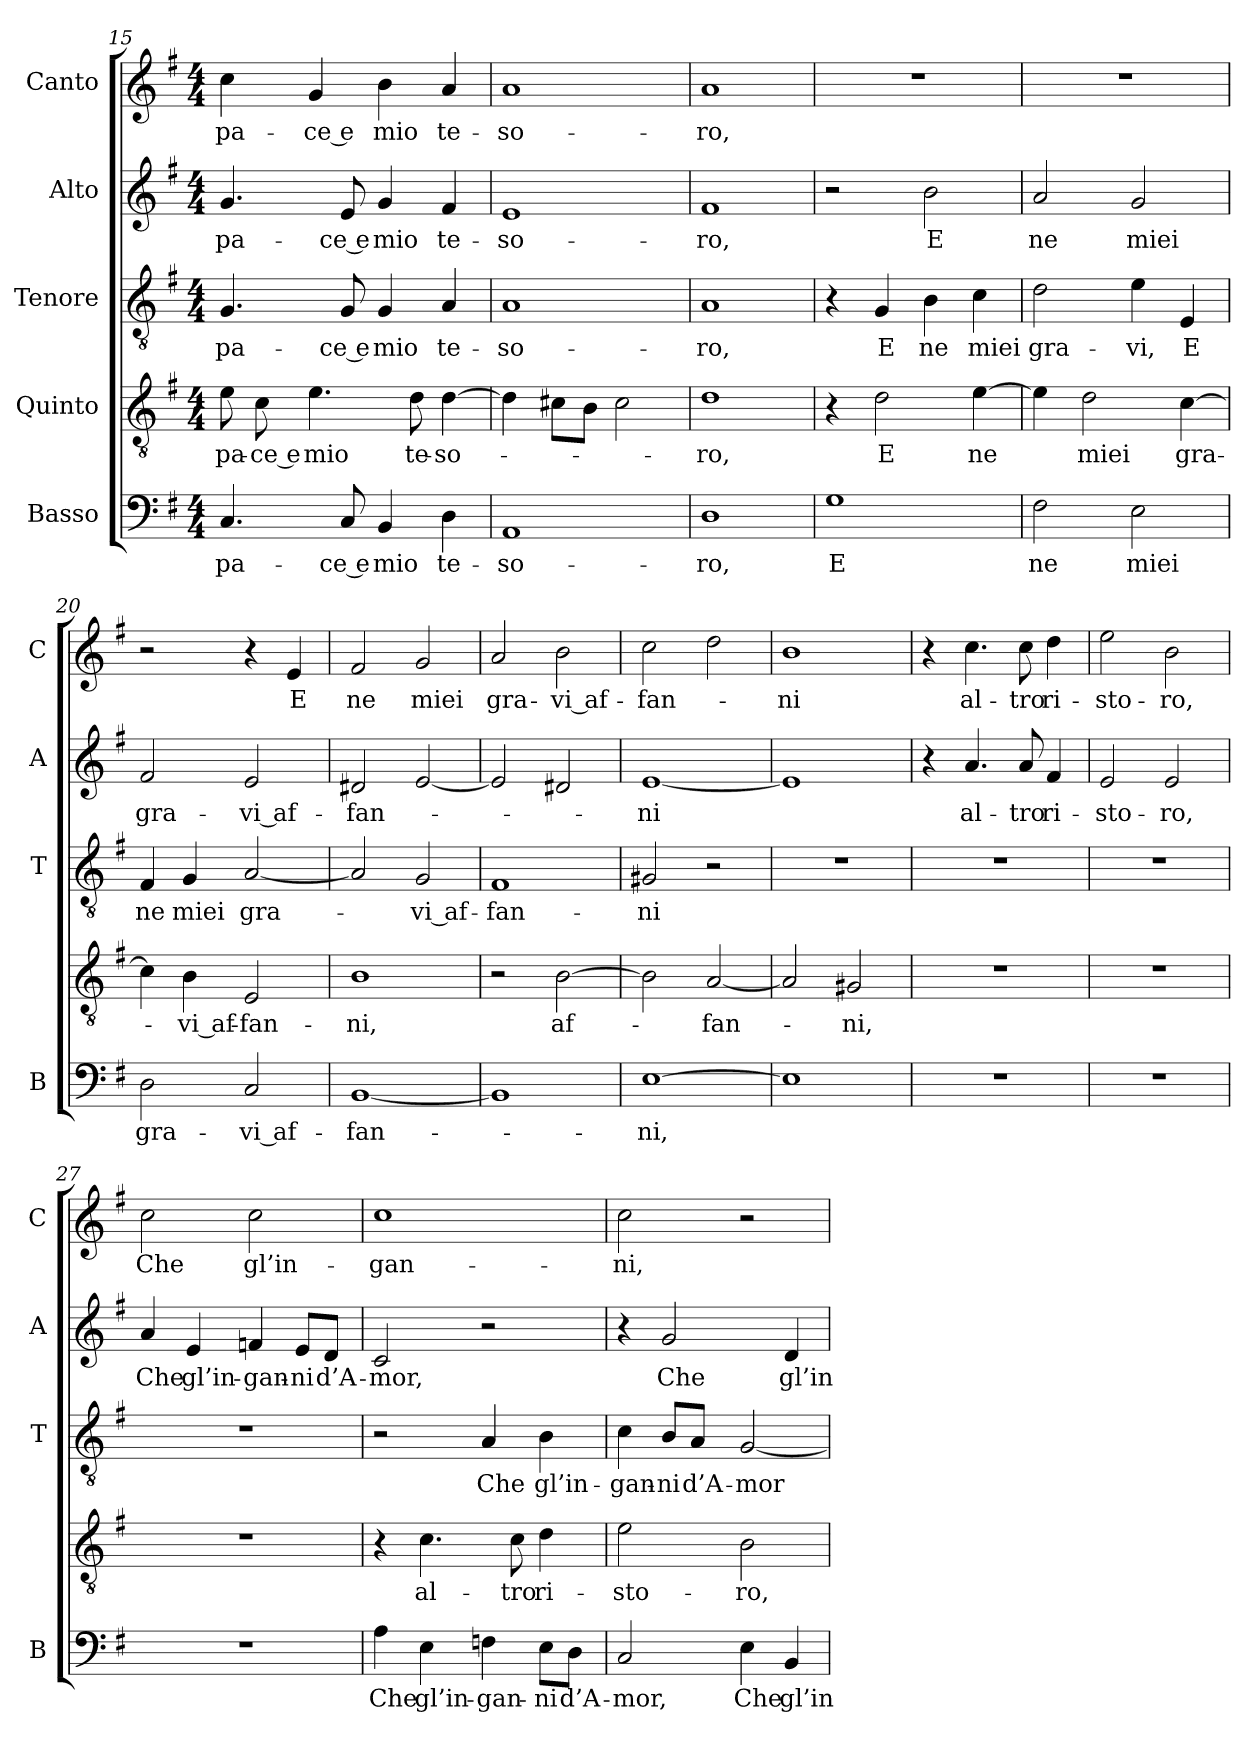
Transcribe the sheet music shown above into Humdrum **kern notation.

**kern	**text	**kern	**text	**kern	**text	**kern	**text	**kern	**text
*part5	*part5	*part4	*part4	*part3	*part3	*part2	*part2	*part1	*part1
*staff5	*staff5	*staff4	*staff4	*staff3	*staff3	*staff2	*staff2	*staff1	*staff1
*I"Basso	*	*I"Quinto	*	*I"Tenore	*	*I"Alto	*	*I"Canto	*
*I'B	*	*	*	*I'T	*	*I'A	*	*I'C	*
*clefF4	*	*clefGv2	*	*clefGv2	*	*clefG2	*	*clefG2	*
*k[f#]	*	*k[f#]	*	*k[f#]	*	*k[f#]	*	*k[f#]	*
*G:	*	*G:	*	*G:	*	*G:	*	*G:	*
*M4/4	*	*M4/4	*	*M4/4	*	*M4/4	*	*M4/4	*
=15	=15	=15	=15	=15	=15	=15	=15	=15	=15
!	!LO:LY:b	!	!LO:LY:b	!	!LO:LY:b	!	!LO:LY:b	!	!LO:LY:b
4.C/	pa-	8e\	pa-	4.G/	pa-	4.g/	pa-	4cc\	pa-
!	!	!	!LO:LY:b	!	!	!	!	!	!
.	.	8c\	-ce e	.	.	.	.	.	.
!	!	!	!LO:LY:b	!	!	!	!	!	!LO:LY:b
.	.	4.e\	mio	.	.	.	.	4g/	-ce e
!	!LO:LY:b	!	!	!	!LO:LY:b	!	!LO:LY:b	!	!
8C/	-ce e	.	.	8G/	-ce e	8e/	-ce e	.	.
!	!LO:LY:b	!	!	!	!LO:LY:b	!	!LO:LY:b	!	!LO:LY:b
4BB/	mio	.	.	4G/	mio	4g/	mio	4b\	mio
!	!	!	!LO:LY:b	!	!	!	!	!	!
.	.	8d\	te-	.	.	.	.	.	.
!	!LO:LY:b	!	!LO:LY:b	!	!LO:LY:b	!	!LO:LY:b	!	!LO:LY:b
4D\	te-	[4d\	-so-	4A/	te-	4f#/	te-	4a/	te-
=16	=16	=16	=16	=16	=16	=16	=16	=16	=16
!	!LO:LY:b	!	!	!	!LO:LY:b	!	!LO:LY:b	!	!LO:LY:b
1AA	-so-	4d\]	.	1A	-so-	1e	-so-	1a	-so-
.	.	8c#X\L	.	.	.	.	.	.	.
.	.	8B\J	.	.	.	.	.	.	.
.	.	2c#\	.	.	.	.	.	.	.
=17	=17	=17	=17	=17	=17	=17	=17	=17	=17
!	!LO:LY:b	!	!LO:LY:b	!	!LO:LY:b	!	!LO:LY:b	!	!LO:LY:b
1D	-ro,	1d	-ro,	1A	-ro,	1f#	-ro,	1a	-ro,
=18	=18	=18	=18	=18	=18	=18	=18	=18	=18
!	!LO:LY:b	!	!	!	!	!	!	!	!
1G	E	4r	.	4r	.	2r	.	1r	.
!	!	!	!LO:LY:b	!	!LO:LY:b	!	!	!	!
.	.	2d\	E	4G/	E	.	.	.	.
!	!	!	!	!	!LO:LY:b	!	!LO:LY:b	!	!
.	.	.	.	4B\	ne	2b\	E	.	.
!	!	!	!LO:LY:b	!	!LO:LY:b	!	!	!	!
.	.	[4e\	ne	4c\	miei	.	.	.	.
=19	=19	=19	=19	=19	=19	=19	=19	=19	=19
!	!LO:LY:b	!	!	!	!LO:LY:b	!	!LO:LY:b	!	!
2F#\	ne	4e\]	.	2d\	gra-	2a/	ne	1r	.
!	!	!	!LO:LY:b	!	!	!	!	!	!
.	.	2d\	miei	.	.	.	.	.	.
!	!LO:LY:b	!	!	!	!LO:LY:b	!	!LO:LY:b	!	!
2E\	miei	.	.	4e\	-vi,	2g/	miei	.	.
!	!	!	!LO:LY:b	!	!LO:LY:b	!	!	!	!
.	.	[4c\	gra-	4E/	E	.	.	.	.
!!LO:LB:g=z
=20	=20	=20	=20	=20	=20	=20	=20	=20	=20
!	!LO:LY:b	!	!	!	!LO:LY:b	!	!LO:LY:b	!	!
2D\	gra-	4c\]	.	4F#/	ne	2f#/	gra-	2r	.
!	!	!	!LO:LY:b	!	!LO:LY:b	!	!	!	!
.	.	4B\	-vi af-	4G/	miei	.	.	.	.
!	!LO:LY:b	!	!LO:LY:b	!	!LO:LY:b	!	!LO:LY:b	!	!
2C/	-vi af-	2E/	-fan-	[2A/	gra-	2e/	-vi af-	4r	.
!	!	!	!	!	!	!	!	!	!LO:LY:b
.	.	.	.	.	.	.	.	4e/	E
=21	=21	=21	=21	=21	=21	=21	=21	=21	=21
!	!LO:LY:b	!	!LO:LY:b	!	!	!	!LO:LY:b	!	!LO:LY:b
[1BB	-fan-	1B	-ni,	2A/]	.	2d#X/	-fan-	2f#/	ne
!	!	!	!	!	!LO:LY:b	!	!	!	!LO:LY:b
.	.	.	.	2G/	-vi af-	[2e/	.	2g/	miei
=22	=22	=22	=22	=22	=22	=22	=22	=22	=22
!	!	!	!	!	!LO:LY:b	!	!	!	!LO:LY:b
1BB]	.	2r	.	1F#	-fan-	2e/]	.	2a/	gra-
!	!	!	!LO:LY:b	!	!	!	!	!	!LO:LY:b
.	.	[2B\	af-	.	.	2d#X/	.	2b\	-vi af-
=23	=23	=23	=23	=23	=23	=23	=23	=23	=23
!	!LO:LY:b	!	!	!	!LO:LY:b	!	!LO:LY:b	!	!LO:LY:b
[1E	-ni,	2B\]	.	2G#X/	-ni	[1e	-ni	2cc\	-fan-
!	!	!	!LO:LY:b	!	!	!	!	!	!
.	.	[2A/	-fan-	2r	.	.	.	2dd\	.
=24	=24	=24	=24	=24	=24	=24	=24	=24	=24
!	!	!	!	!	!	!	!	!	!LO:LY:b
1E]	.	2A/]	.	1r	.	1e]	.	1b	-ni
!	!	!	!LO:LY:b	!	!	!	!	!	!
.	.	2G#X/	-ni,	.	.	.	.	.	.
=25	=25	=25	=25	=25	=25	=25	=25	=25	=25
1r	.	1r	.	1r	.	4r	.	4r	.
!	!	!	!	!	!	!	!LO:LY:b	!	!LO:LY:b
.	.	.	.	.	.	4.a/	al-	4.cc\	al-
!	!	!	!	!	!	!	!LO:LY:b	!	!LO:LY:b
.	.	.	.	.	.	8a/	-tro	8cc\	-tro
!	!	!	!	!	!	!	!LO:LY:b	!	!LO:LY:b
.	.	.	.	.	.	4f#/	ri-	4dd\	ri-
=26	=26	=26	=26	=26	=26	=26	=26	=26	=26
!	!	!	!	!	!	!	!LO:LY:b	!	!LO:LY:b
1r	.	1r	.	1r	.	2e/	-sto-	2ee\	-sto-
!	!	!	!	!	!	!	!LO:LY:b	!	!LO:LY:b
.	.	.	.	.	.	2e/	-ro,	2b\	-ro,
=27	=27	=27	=27	=27	=27	=27	=27	=27	=27
!	!	!	!	!	!	!	!LO:LY:b	!	!LO:LY:b
1r	.	1r	.	1r	.	4a/	Che	2cc\	Che
!	!	!	!	!	!	!	!LO:LY:b	!	!
.	.	.	.	.	.	4e/	gl’in-	.	.
!	!	!	!	!	!	!	!LO:LY:b	!	!LO:LY:b
.	.	.	.	.	.	4fn/	-gan-	2cc\	gl’in-
!	!	!	!	!	!	!	!LO:LY:b	!	!
.	.	.	.	.	.	8e/L	-ni	.	.
!	!	!	!	!	!	!	!LO:LY:b	!	!
.	.	.	.	.	.	8d/J	d’A-	.	.
!!LO:LB:g=z
=28	=28	=28	=28	=28	=28	=28	=28	=28	=28
!	!LO:LY:b	!	!	!	!	!	!LO:LY:b	!	!LO:LY:b
4A\	Che	4r	.	2r	.	2c/	-mor,	1cc	-gan-
!	!LO:LY:b	!	!LO:LY:b	!	!	!	!	!	!
4E\	gl’in-	4.c\	al-	.	.	.	.	.	.
!	!LO:LY:b	!	!	!	!LO:LY:b	!	!	!	!
4Fn\	-gan-	.	.	4A/	Che	2r	.	.	.
!	!	!	!LO:LY:b	!	!	!	!	!	!
.	.	8c\	-tro	.	.	.	.	.	.
!	!LO:LY:b	!	!LO:LY:b	!	!LO:LY:b	!	!	!	!
8E\L	-ni	4d\	ri-	4B\	gl’in-	.	.	.	.
!	!LO:LY:b	!	!	!	!	!	!	!	!
8D\J	d’A-	.	.	.	.	.	.	.	.
=29	=29	=29	=29	=29	=29	=29	=29	=29	=29
!	!LO:LY:b	!	!LO:LY:b	!	!LO:LY:b	!	!	!	!LO:LY:b
2C/	-mor,	2e\	-sto-	4c\	-gan-	4r	.	2cc\	-ni,
!	!	!	!	!	!LO:LY:b	!	!LO:LY:b	!	!
.	.	.	.	8B/L	-ni	2g/	Che	.	.
!	!	!	!	!	!LO:LY:b	!	!	!	!
.	.	.	.	8A/J	d’A-	.	.	.	.
!	!LO:LY:b	!	!LO:LY:b	!	!LO:LY:b	!	!	!	!
4E\	Che	2B\	-ro,	[2G/	-mor	.	.	2r	.
!	!LO:LY:b	!	!	!	!	!	!LO:LY:b	!	!
4BB/	gl’in-	.	.	.	.	4d/	gl’in-	.	.
=	=	=	=	=	=	=	=	=	=
*-	*-	*-	*-	*-	*-	*-	*-	*-	*-
